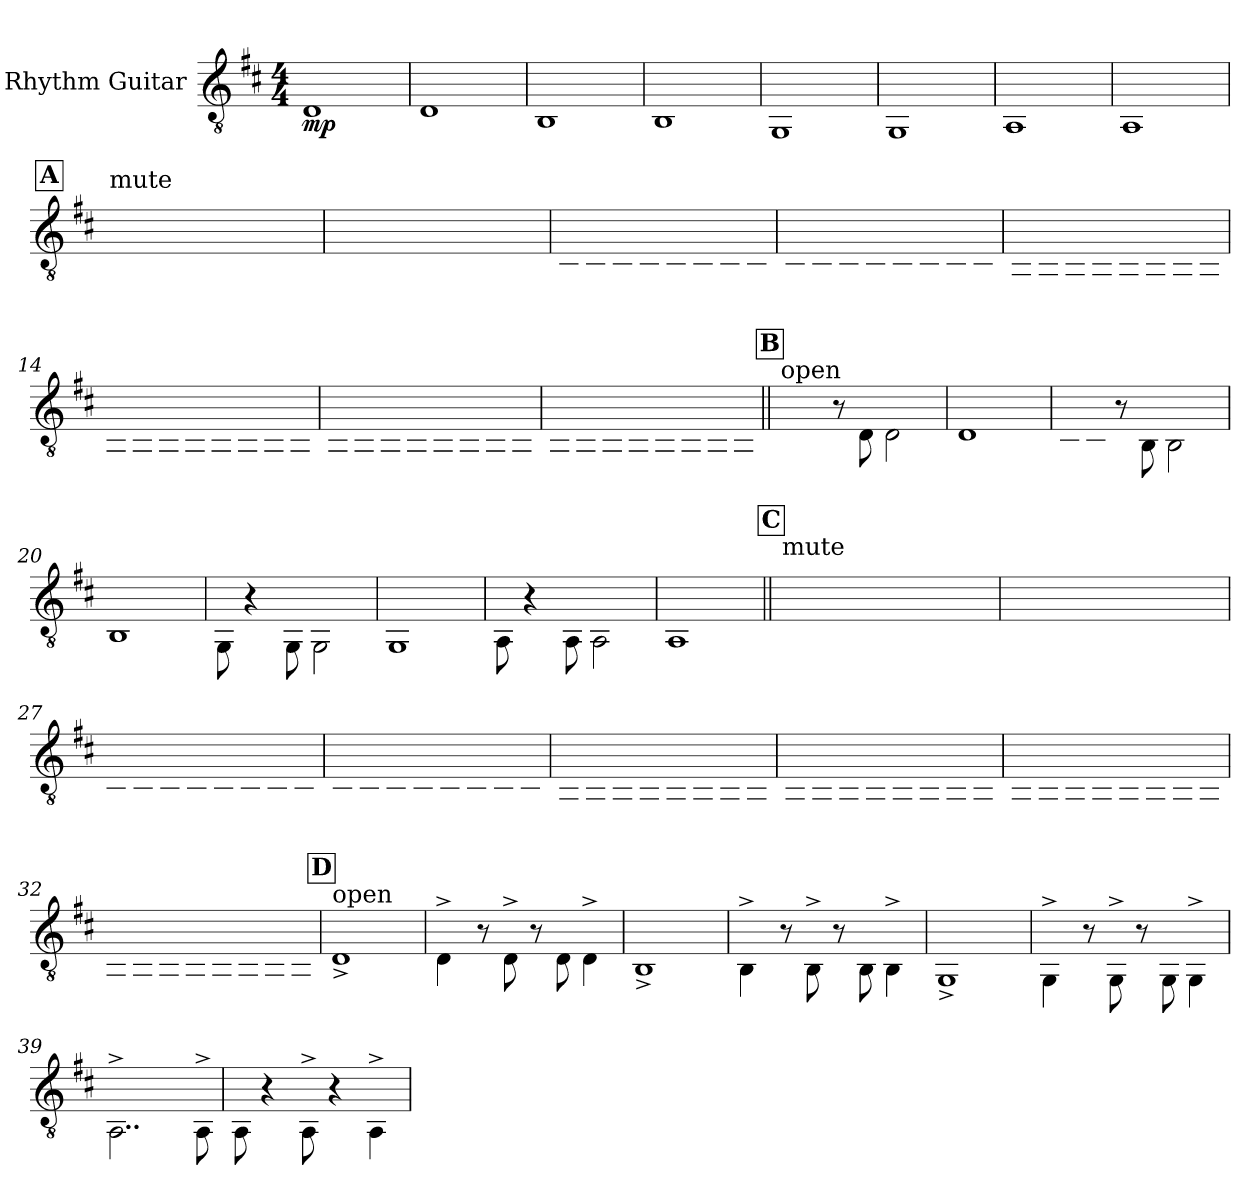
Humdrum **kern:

**kern	**dynam
*part1	*part1
*staff1	*staff1
*I"Rhythm Guitar	*
*I'Rh. Guit.	*
*clefGv2	*
*k[f#c#]	*
*M4/4	*
*MM96	*
=1	=1
!	!LO:DY:b
[1D: [1Ayy: [1dyy: [1ayy:	mp
=2	=2
1D] 1Ayy] 1dyy] 1ayy]	.
=3	=3
[1BB: [1F#yy: [1Byy: [1f#yy:	.
=4	=4
1BB] 1F#yy] 1Byy] 1f#yy]	.
=5	=5
[1GG: [1Dyy: [1Gyy: [1dyy:	.
=6	=6
1GG] 1Dyy] 1Gyy] 1dyy]	.
=7	=7
[1AA: [1Eyy: [1Ayy: [1eyy:	.
=8	=8
1AA] 1Eyy] 1Ayy] 1eyy]	.
!!LO:LB:g=z
!!LO:REH:place=s1:a:B:fs=14:t=A
=9	=9
!LO:TX:a:t=mute	!
8D\^ 8A\yy^ 8d\yy^L	.
8D\ 8A\yy 8d\yy	.
8D\ 8A\yy 8d\yy	.
8D\^ 8A\yy^ 8d\yy^J	.
8D\ 8A\yy 8d\yyL	.
8D\ 8A\yy 8d\yy	.
8D\^ 8A\yy^ 8d\yy^	.
8D\ 8A\yy 8d\yyJ	.
=10	=10
8D\^ 8A\yy^ 8d\yy^L	.
8D\ 8A\yy 8d\yy	.
8D\ 8A\yy 8d\yy	.
8D\^ 8A\yy^ 8d\yy^J	.
8D\ 8A\yy 8d\yyL	.
8D\ 8A\yy 8d\yy	.
8D\^ 8A\yy^ 8d\yy^	.
8D\ 8A\yy 8d\yyJ	.
=11	=11
8BB\^ 8F#\yy^ 8B\yy^L	.
8BB\ 8F#\yy 8B\yy	.
8BB\ 8F#\yy 8B\yy	.
8BB\^ 8F#\yy^ 8B\yy^J	.
8BB\ 8F#\yy 8B\yyL	.
8BB\ 8F#\yy 8B\yy	.
8BB\^ 8F#\yy^ 8B\yy^	.
8BB\ 8F#\yy 8B\yyJ	.
=12	=12
8BB\^ 8F#\yy^ 8B\yy^L	.
8BB\ 8F#\yy 8B\yy	.
8BB\ 8F#\yy 8B\yy	.
8BB\^ 8F#\yy^ 8B\yy^J	.
8BB\ 8F#\yy 8B\yyL	.
8BB\ 8F#\yy 8B\yy	.
8BB\^ 8F#\yy^ 8B\yy^	.
8BB\ 8F#\yy 8B\yyJ	.
!!LO:LB:g=z
=13	=13
8GG\^ 8D\yy^ 8G\yy^L	.
8GG\ 8D\yy 8G\yy	.
8GG\ 8D\yy 8G\yy	.
8GG\^ 8D\yy^ 8G\yy^J	.
8GG\ 8D\yy 8G\yyL	.
8GG\ 8D\yy 8G\yy	.
8GG\^ 8D\yy^ 8G\yy^	.
8GG\ 8D\yy 8G\yyJ	.
=14	=14
8GG\^ 8D\yy^ 8G\yy^L	.
8GG\ 8D\yy 8G\yy	.
8GG\ 8D\yy 8G\yy	.
8GG\^ 8D\yy^ 8G\yy^J	.
8GG\ 8D\yy 8G\yyL	.
8GG\ 8D\yy 8G\yy	.
8GG\^ 8D\yy^ 8G\yy^	.
8GG\ 8D\yy 8G\yyJ	.
=15	=15
8AA\^ 8E\yy^ 8A\yy^L	.
8AA\ 8E\yy 8A\yy	.
8AA\ 8E\yy 8A\yy	.
8AA\^ 8E\yy^ 8A\yy^J	.
8AA\ 8E\yy 8A\yyL	.
8AA\ 8E\yy 8A\yy	.
8AA\^ 8E\yy^ 8A\yy^	.
8AA\ 8E\yy 8A\yyJ	.
=16	=16
8AA\^ 8E\yy^ 8A\yy^L	.
8AA\ 8E\yy 8A\yy	.
8AA\ 8E\yy 8A\yy	.
8AA\^ 8E\yy^ 8A\yy^J	.
8AA\^ 8E\yy^ 8A\yy^L	.
8AA\ 8E\yy 8A\yy	.
8AA\^ 8E\yy^ 8A\yy^	.
8AA\ 8E\yy 8A\yyJ	.
!!LO:LB:g=z
!!LO:REH:place=s1:a:B:fs=14:t=B
=17||	=17||
!LO:TX:a:t=open	!
8D\ 8A\yy 8d\yyL	.
8D\ 8A\yy 8d\yyJ	.
8r	.
[8D\ [8A\yy [8d\yy	.
2D\_ 2A\yy_ 2d\yy_	.
=18	=18
1D] 1Ayy] 1dyy]	.
=19	=19
8BB\ 8F#\yy 8B\yyL	.
8BB\ 8F#\yy 8B\yyJ	.
8r	.
[8BB\ [8F#\yy [8B\yy	.
2BB\_ 2F#\yy_ 2B\yy_	.
=20	=20
1BB] 1F#yy] 1Byy]	.
=21	=21
8GG\ 8D\yy 8G\yy	.
4r	.
[8GG\ [8D\yy [8G\yy	.
2GG\_ 2D\yy_ 2G\yy_	.
=22	=22
1GG] 1Dyy] 1Gyy]	.
!!LO:LB:g=z
=23	=23
8AA\ 8E\yy 8A\yy	.
4r	.
[8AA\ [8E\yy [8A\yy	.
2AA\_ 2E\yy_ 2A\yy_	.
=24	=24
1AA] 1Eyy] 1Ayy]	.
!!LO:REH:place=s1:a:B:fs=14:t=C
=25||	=25||
!LO:TX:a:t=mute	!
8D\^ 8A\yy^ 8d\yy^L	.
8D\ 8A\yy 8d\yy	.
8D\ 8A\yy 8d\yy	.
8D\^ 8A\yy^ 8d\yy^J	.
8D\ 8A\yy 8d\yyL	.
8D\ 8A\yy 8d\yy	.
8D\^ 8A\yy^ 8d\yy^	.
8D\ 8A\yy 8d\yyJ	.
=26	=26
8D\^ 8A\yy^ 8d\yy^L	.
8D\ 8A\yy 8d\yy	.
8D\ 8A\yy 8d\yy	.
8D\^ 8A\yy^ 8d\yy^J	.
8D\ 8A\yy 8d\yyL	.
8D\ 8A\yy 8d\yy	.
8D\^ 8A\yy^ 8d\yy^	.
8D\ 8A\yy 8d\yyJ	.
!!LO:LB:g=z
=27	=27
8BB\^ 8F#\yy^ 8B\yy^L	.
8BB\ 8F#\yy 8B\yy	.
8BB\ 8F#\yy 8B\yy	.
8BB\^ 8F#\yy^ 8B\yy^J	.
8BB\ 8F#\yy 8B\yyL	.
8BB\ 8F#\yy 8B\yy	.
8BB\^ 8F#\yy^ 8B\yy^	.
8BB\ 8F#\yy 8B\yyJ	.
=28	=28
8BB\^ 8F#\yy^ 8B\yy^L	.
8BB\ 8F#\yy 8B\yy	.
8BB\ 8F#\yy 8B\yy	.
8BB\^ 8F#\yy^ 8B\yy^J	.
8BB\ 8F#\yy 8B\yyL	.
8BB\ 8F#\yy 8B\yy	.
8BB\^ 8F#\yy^ 8B\yy^	.
8BB\ 8F#\yy 8B\yyJ	.
=29	=29
8GG\^ 8D\yy^ 8G\yy^L	.
8GG\ 8D\yy 8G\yy	.
8GG\ 8D\yy 8G\yy	.
8GG\^ 8D\yy^ 8G\yy^J	.
8GG\ 8D\yy 8G\yyL	.
8GG\ 8D\yy 8G\yy	.
8GG\^ 8D\yy^ 8G\yy^	.
8GG\ 8D\yy 8G\yyJ	.
=30	=30
8GG\^ 8D\yy^ 8G\yy^L	.
8GG\ 8D\yy 8G\yy	.
8GG\ 8D\yy 8G\yy	.
8GG\^ 8D\yy^ 8G\yy^J	.
8GG\ 8D\yy 8G\yyL	.
8GG\ 8D\yy 8G\yy	.
8GG\^ 8D\yy^ 8G\yy^	.
8GG\ 8D\yy 8G\yyJ	.
!!LO:LB:g=z
=31	=31
8AA\^ 8E\yy^ 8A\yy^L	.
8AA\ 8E\yy 8A\yy	.
8AA\ 8E\yy 8A\yy	.
8AA\^ 8E\yy^ 8A\yy^J	.
8AA\ 8E\yy 8A\yyL	.
8AA\ 8E\yy 8A\yy	.
8AA\^ 8E\yy^ 8A\yy^	.
8AA\ 8E\yy 8A\yyJ	.
=32	=32
8AA\^ 8E\yy^ 8A\yy^L	.
8AA\ 8E\yy 8A\yy	.
8AA\ 8E\yy 8A\yy	.
8AA\^ 8E\yy^ 8A\yy^J	.
8AA\^ 8E\yy^ 8A\yy^L	.
8AA\ 8E\yy 8A\yy	.
8AA\^ 8E\yy^ 8A\yy^	.
8AA\ 8E\yy 8A\yyJ	.
!!LO:REH:place=s1:a:B:fs=14:t=D
=33	=33
!LO:TX:a:t=open	!
1D^ 1Ayy^ 1dyy^	.
=34	=34
4D\^ 4A\yy^ 4d\yy^	.
8r	.
8D\^ 8A\yy^ 8d\yy^	.
8r	.
8D\ 8A\yy 8d\yy	.
4D\^ 4A\yy^ 4d\yy^	.
!!LO:LB:g=z
=35	=35
1BB^ 1F#yy^ 1Byy^	.
=36	=36
4BB\^ 4F#\yy^ 4B\yy^	.
8r	.
8BB\^ 8F#\yy^ 8B\yy^	.
8r	.
8BB\ 8F#\yy 8B\yy	.
4BB\^ 4F#\yy^ 4B\yy^	.
=37	=37
1GG^ 1Dyy^ 1Gyy^	.
=38	=38
4GG\^ 4D\yy^ 4G\yy^	.
8r	.
8GG\^ 8D\yy^ 8G\yy^	.
8r	.
8GG\ 8D\yy 8G\yy	.
4GG\^ 4D\yy^ 4G\yy^	.
=39	=39
2..AA\^ 2..E\yy^ 2..A\yy^	.
[8AA\^ [8E\yy^ [8A\yy^	.
=40	=40
8AA\] 8E\yy] 8A\yy]	.
4r	.
8AA\^ 8E\yy^ 8A\yy^	.
4r	.
4AA\^ 4E\yy^ 4A\yy^	.
=	=
*-	*-
